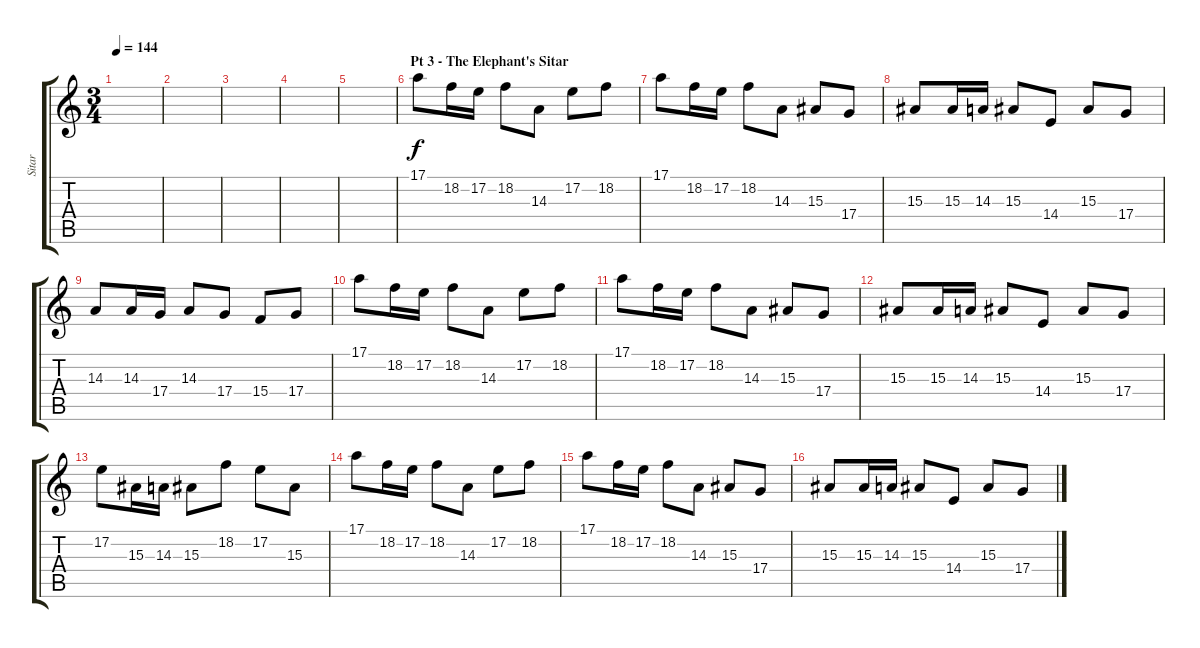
\track ("Sitar" "Sitar") {instrument sitar}
\staff {score tabs}
\tuning (E4 B3 G3 D3 A2 E2) {hide}
\ts (3 4)
\tempo 144
\clef g2
\ks c
|
|
|
|
|
\section ("" "Pt 3 - The Elephant's Sitar")
17.1.8 18.2.16 17.2.16 18.2.8 14.3.8 17.2.8 18.2.8 |
17.1.8 18.2.16 17.2.16 18.2.8 14.3.8 15.3.8 17.4.8 |
15.3.8 15.3.16 14.3.16 15.3.8 14.4.8 15.3.8 17.4.8 |
14.3.8 14.3.16 17.4.16 14.3.8 17.4.8 15.4.8 17.4.8 |
17.1.8 18.2.16 17.2.16 18.2.8 14.3.8 17.2.8 18.2.8 |
17.1.8 18.2.16 17.2.16 18.2.8 14.3.8 15.3.8 17.4.8 |
15.3.8 15.3.16 14.3.16 15.3.8 14.4.8 15.3.8 17.4.8 |
17.2.8 15.3.16 14.3.16 15.3.8 18.2.8 17.2.8 15.3.8 |
17.1.8 18.2.16 17.2.16 18.2.8 14.3.8 17.2.8 18.2.8 |
17.1.8 18.2.16 17.2.16 18.2.8 14.3.8 15.3.8 17.4.8 |
15.3.8 15.3.16 14.3.16 15.3.8 14.4.8 15.3.8 17.4.8
